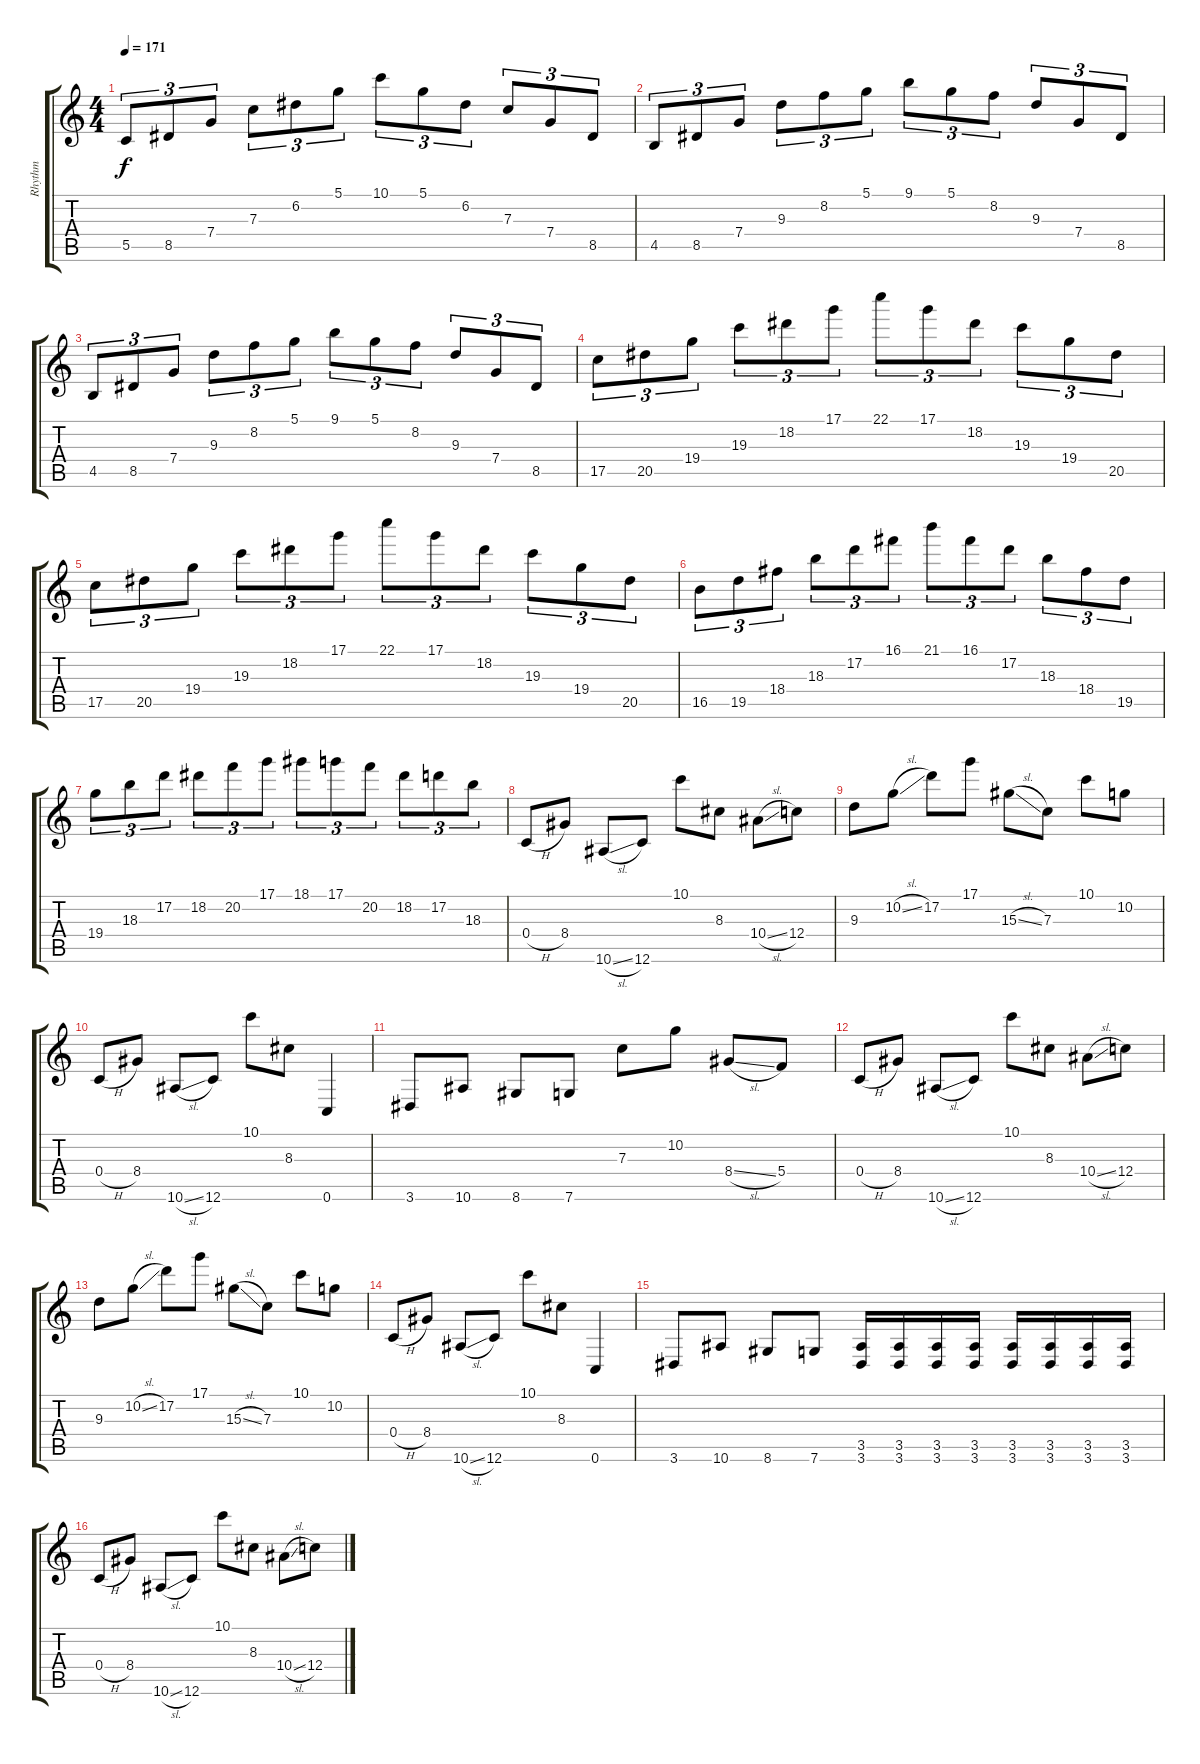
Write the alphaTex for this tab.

\track ("Rhythm" "Rhythm") {instrument overdrivenguitar}
\staff {score tabs}
\tuning (D4 A3 F3 C3 G2 C2) {hide}
\ts (4 4)
\tempo 171
\clef g2
\ks c
5.5.8{tu (3 2) dy f} 8.5.8{tu (3 2)} 7.4.8{tu (3 2)} 7.3.8{tu (3 2)} 6.2.8{tu (3 2)} 5.1.8{tu (3 2)} 10.1.8{tu (3 2)} 5.1.8{tu (3 2)} 6.2.8{tu (3 2)} 7.3.8{tu (3 2)} 7.4.8{tu (3 2)} 8.5.8{tu (3 2)} |
4.5.8{tu (3 2)} 8.5.8{tu (3 2)} 7.4.8{tu (3 2)} 9.3.8{tu (3 2)} 8.2.8{tu (3 2)} 5.1.8{tu (3 2)} 9.1.8{tu (3 2)} 5.1.8{tu (3 2)} 8.2.8{tu (3 2)} 9.3.8{tu (3 2)} 7.4.8{tu (3 2)} 8.5.8{tu (3 2)} |
4.5.8{tu (3 2)} 8.5.8{tu (3 2)} 7.4.8{tu (3 2)} 9.3.8{tu (3 2)} 8.2.8{tu (3 2)} 5.1.8{tu (3 2)} 9.1.8{tu (3 2)} 5.1.8{tu (3 2)} 8.2.8{tu (3 2)} 9.3.8{tu (3 2)} 7.4.8{tu (3 2)} 8.5.8{tu (3 2)} |
17.5.8{tu (3 2)} 20.5.8{tu (3 2)} 19.4.8{tu (3 2)} 19.3.8{tu (3 2)} 18.2.8{tu (3 2)} 17.1.8{tu (3 2)} 22.1.8{tu (3 2)} 17.1.8{tu (3 2)} 18.2.8{tu (3 2)} 19.3.8{tu (3 2)} 19.4.8{tu (3 2)} 20.5.8{tu (3 2)} |
17.5.8{tu (3 2)} 20.5.8{tu (3 2)} 19.4.8{tu (3 2)} 19.3.8{tu (3 2)} 18.2.8{tu (3 2)} 17.1.8{tu (3 2)} 22.1.8{tu (3 2)} 17.1.8{tu (3 2)} 18.2.8{tu (3 2)} 19.3.8{tu (3 2)} 19.4.8{tu (3 2)} 20.5.8{tu (3 2)} |
16.5.8{tu (3 2)} 19.5.8{tu (3 2)} 18.4.8{tu (3 2)} 18.3.8{tu (3 2)} 17.2.8{tu (3 2)} 16.1.8{tu (3 2)} 21.1.8{tu (3 2)} 16.1.8{tu (3 2)} 17.2.8{tu (3 2)} 18.3.8{tu (3 2)} 18.4.8{tu (3 2)} 19.5.8{tu (3 2)} |
19.4.8{tu (3 2)} 18.3.8{tu (3 2)} 17.2.8{tu (3 2)} 18.2.8{tu (3 2)} 20.2.8{tu (3 2)} 17.1.8{tu (3 2)} 18.1.8{tu (3 2)} 17.1.8{tu (3 2)} 20.2.8{tu (3 2)} 18.2.8{tu (3 2)} 17.2.8{tu (3 2)} 18.3.8{tu (3 2)} |
0.4{h}.8 8.4.8 10.6{sl}.8 12.6.8 10.1.8 8.3.8 10.4{sl}.8 12.4.8 |
9.3.8 10.2{sl}.8 17.2.8 17.1.8 15.3{sl}.8 7.3.8 10.1.8 10.2.8 |
0.4{h}.8 8.4.8 10.6{sl}.8 12.6.8 10.1.8 8.3.8 0.6.4 |
3.6.8 10.6.8 8.6.8 7.6.8 7.3.8 10.2.8 8.4{sl}.8 5.4.8 |
0.4{h}.8 8.4.8 10.6{sl}.8 12.6.8 10.1.8 8.3.8 10.4{sl}.8 12.4.8 |
9.3.8 10.2{sl}.8 17.2.8 17.1.8 15.3{sl}.8 7.3.8 10.1.8 10.2.8 |
0.4{h}.8 8.4.8 10.6{sl}.8 12.6.8 10.1.8 8.3.8 0.6.4 |
3.6.8 10.6.8 8.6.8 7.6.8 (3.5 3.6).16 (3.5 3.6).16 (3.5 3.6).16 (3.5 3.6).16 (3.5 3.6).16 (3.5 3.6).16 (3.5 3.6).16 (3.5 3.6).16 |
0.4{h}.8 8.4.8 10.6{sl}.8 12.6.8 10.1.8 8.3.8 10.4{sl}.8 12.4.8
